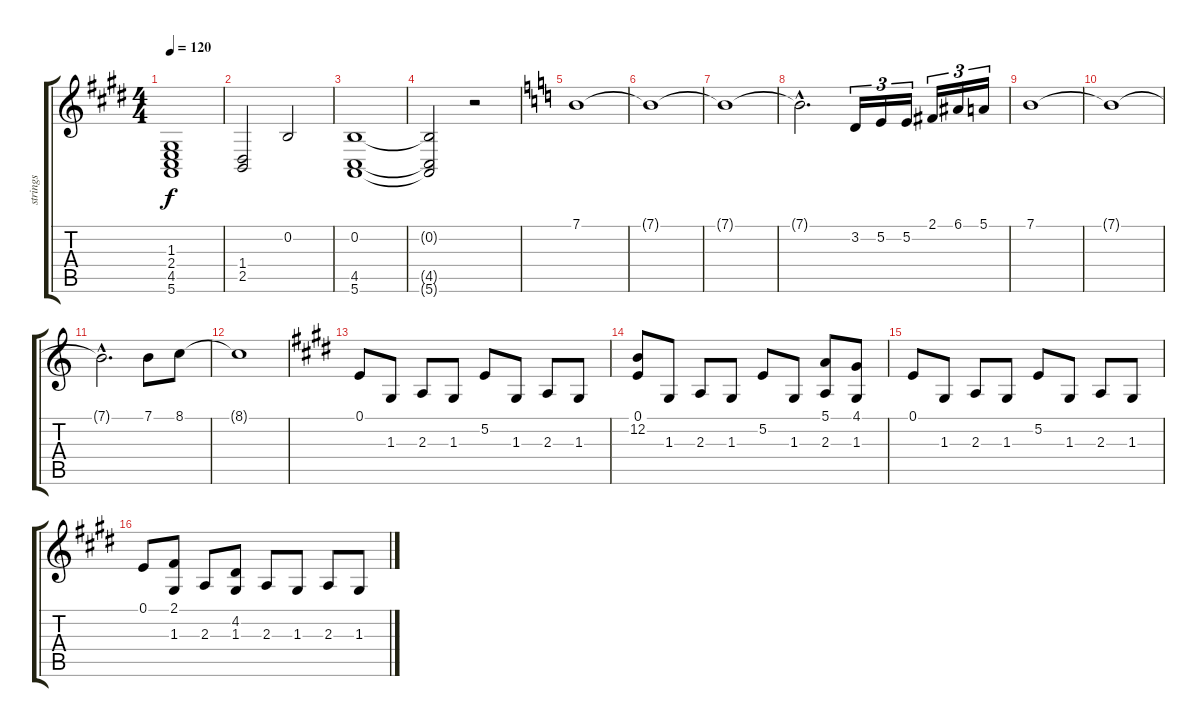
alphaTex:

\track ("strings" "strings") {instrument stringensemble1}
\staff {score tabs}
\tuning (E4 B3 G3 D3 A2 E2) {hide}
\ts (4 4)
\tempo 120
\clef g2
\ks e
(1.3 2.4 4.5 5.6).1{dy f} |
(1.4 2.5).2 0.2.2 |
(0.2 4.5 5.6).1 |
(0.2{t} 4.5{t} 5.6{t}).2 r.2 |
\ks c
7.1.1 |
7.1{t}.1 |
7.1{t}.1 |
7.1{hac t}.2{d} 3.2.16{tu (3 2)} 5.2.16{tu (3 2)} 5.2.16{tu (3 2)} 2.1.16{tu (3 2)} 6.1.16{tu (3 2)} 5.1.16{tu (3 2)} |
7.1.1 |
7.1{t}.1 |
7.1{hac t}.2{d} 7.1.8 8.1.8 |
8.1{t}.1 |
\ks e
0.1.8 1.3.8 2.3.8 1.3.8 5.2.8 1.3.8 2.3.8 1.3.8 |
(0.1 12.2).8 1.3.8 2.3.8 1.3.8 5.2.8 1.3.8 (5.1 2.3).8 (4.1 1.3).8 |
0.1.8 1.3.8 2.3.8 1.3.8 5.2.8 1.3.8 2.3.8 1.3.8 |
0.1.8 (2.1 1.3).8 2.3.8 (4.2 1.3).8 2.3.8 1.3.8 2.3.8 1.3.8
